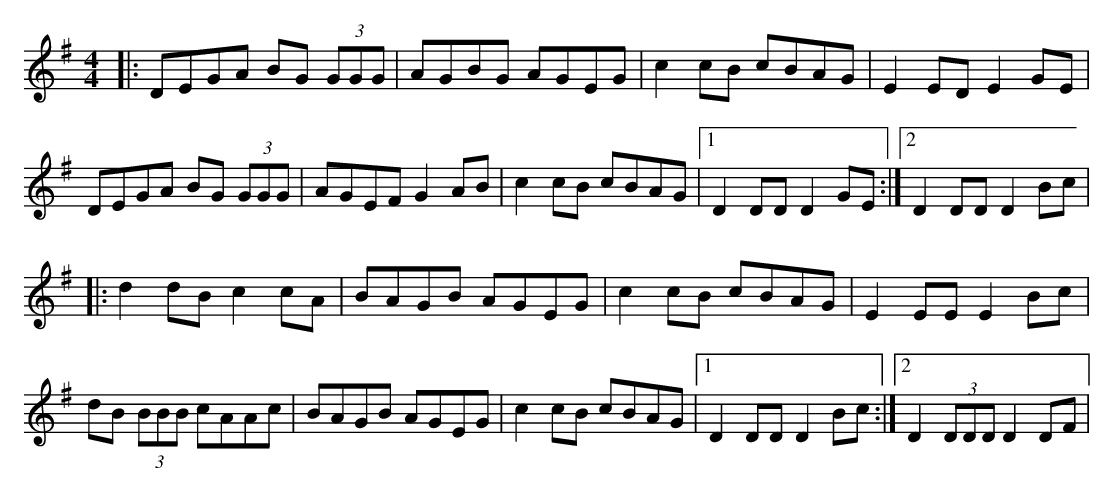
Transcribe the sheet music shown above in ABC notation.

X:1
M:4/4
K:G
|: DEGA BG (3GGG | AGBG AGEG | c2 cB cBAG | E2 ED E2 GE |
DEGA BG (3GGG | AGEF G2 AB | c2 cB cBAG |1 D2 DD D2 GE :|2 D2 DD D2 Bc |
|: d2 dB c2 cA | BAGB AGEG | c2 cB cBAG | E2 EE E2 Bc |
dB (3BBB cAAc | BAGB AGEG | c2 cB cBAG |1 D2 DD D2 Bc :|2 D2 (3DDD D2 DF |
